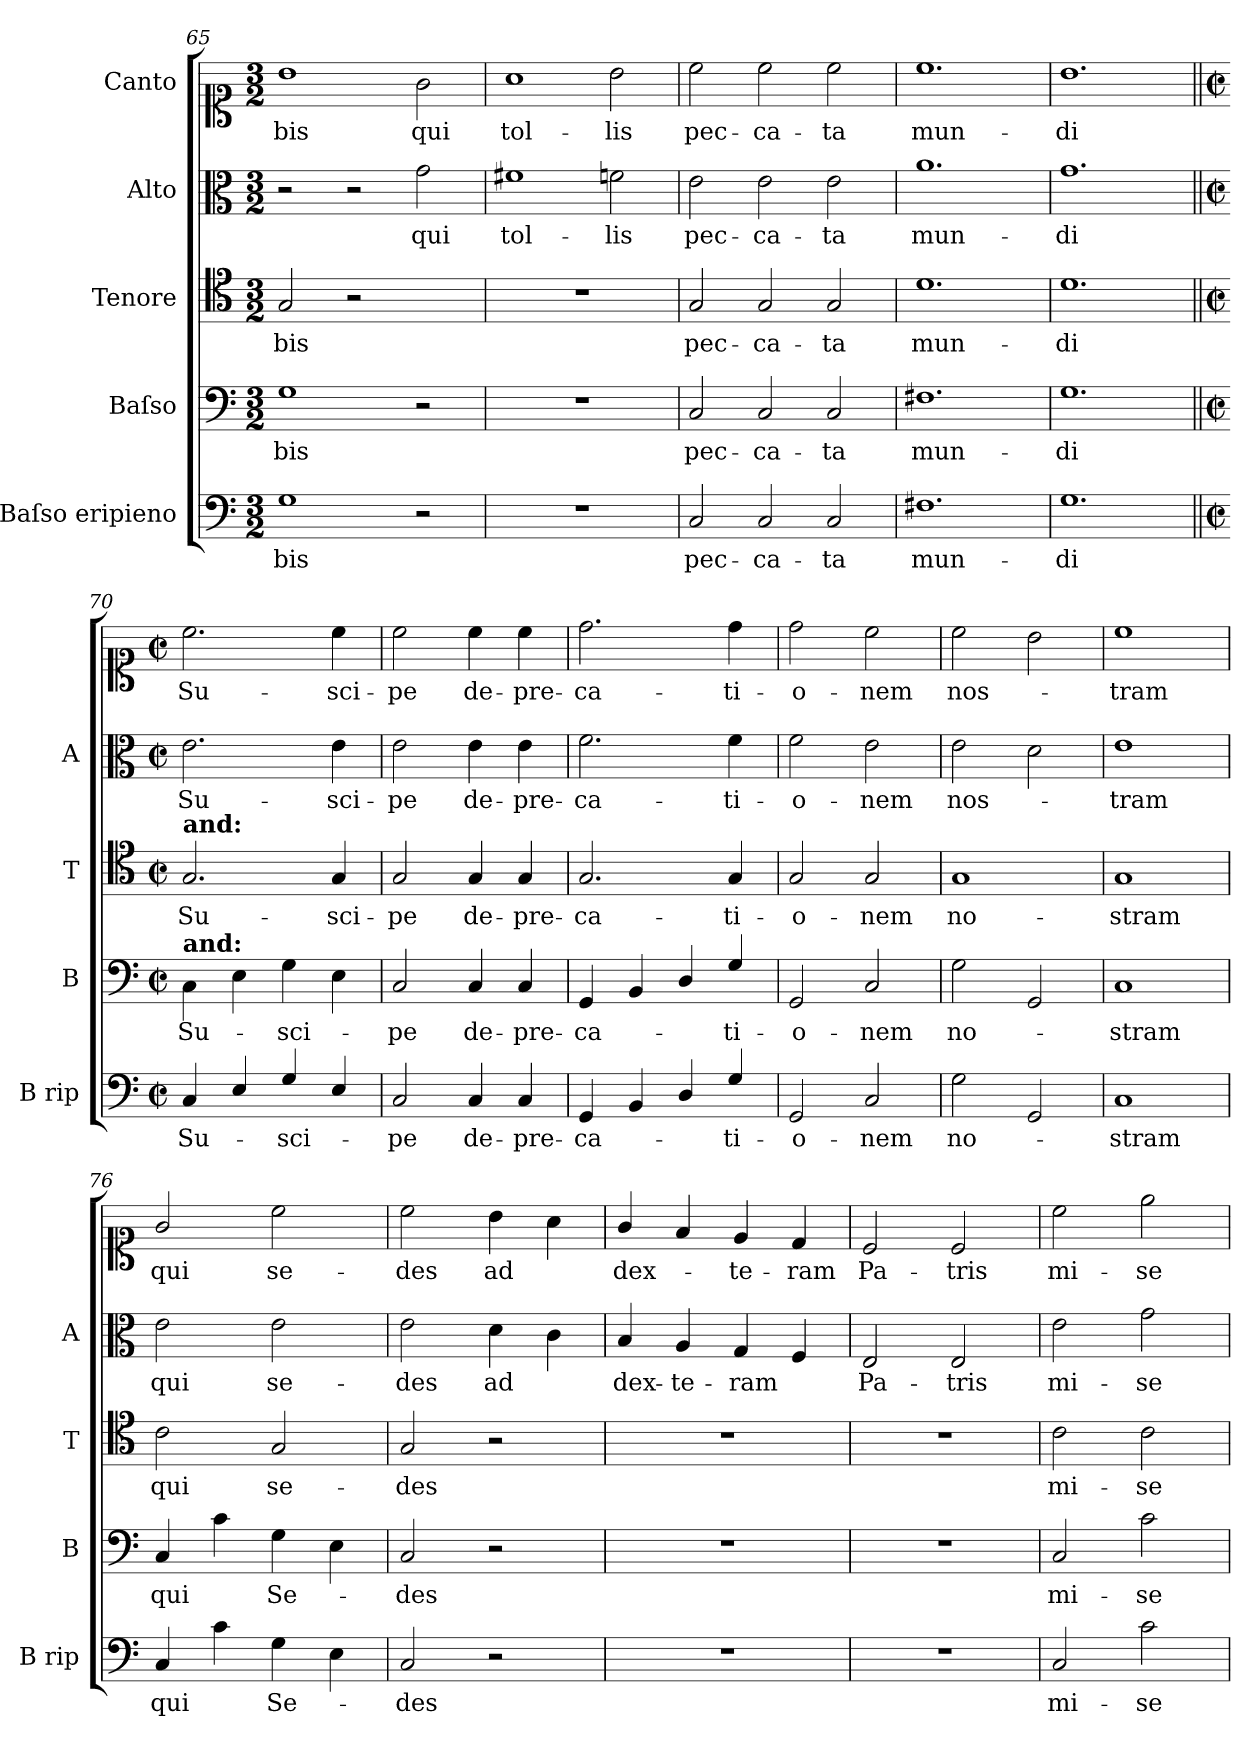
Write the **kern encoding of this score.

**kern	**text	**kern	**text	**kern	**text	**kern	**text	**kern	**text
*part5	*part5	*part4	*part4	*part3	*part3	*part2	*part2	*part1	*part1
*staff5	*staff5	*staff4	*staff4	*staff3	*staff3	*staff2	*staff2	*staff1	*staff1
*I"Baſso eripieno	*	*I"Baſso	*	*I"Tenore	*	*I"Alto	*	*I"Canto	*
*I'B rip	*	*I'B	*	*I'T	*	*I'A	*	*	*
*clefF4	*	*clefF4	*	*clefC4	*	*clefC3	*	*clefC1	*
*k[]	*	*k[]	*	*k[]	*	*k[]	*	*k[]	*
*M3/2	*	*M3/2	*	*M3/2	*	*M3/2	*	*M3/2	*
=65	=65	=65	=65	=65	=65	=65	=65	=65	=65
1G	-bis	1G	-bis	2G/	-bis	2r	.	1b	-bis
.	.	.	.	2r	.	2r	.	.	.
2r	.	2r	.	2ryy	.	2g\	qui	2g\	qui
=66	=66	=66	=66	=66	=66	=66	=66	=66	=66
1.r	.	1.r	.	1.r	.	1f#X	tol-	1a	tol-
.	.	.	.	.	.	2fn\	-lis	2b\	-lis
=67	=67	=67	=67	=67	=67	=67	=67	=67	=67
2C/	pec-	2C/	pec-	2G/	pec-	2e\	pec-	2cc\	pec-
2C/	-ca-	2C/	-ca-	2G/	-ca-	2e\	-ca-	2cc\	-ca-
2C/	-ta	2C/	-ta	2G/	-ta	2e\	-ta	2cc\	-ta
=68	=68	=68	=68	=68	=68	=68	=68	=68	=68
1.F#X	mun-	1.F#X	mun-	1.d	mun-	1.a	mun-	1.cc	mun-
=69	=69	=69	=69	=69	=69	=69	=69	=69	=69
1.G	-di	1.G	-di	1.d	-di	1.g	-di	1.b	-di
=70||	=70||	=70||	=70||	=70||	=70||	=70||	=70||	=70||	=70||
*M2/2	*	*M2/2	*	*M2/2	*	*M2/2	*	*M2/2	*
*met(c|)	*	*met(c|)	*	*met(c|)	*	*met(c|)	*	*met(c|)	*
!	!	!	!	!LO:TX:a:B:t=and&colon;	!	!	!	!	!
!	!	!LO:TX:a:B:t=and&colon;	!	!	!	!	!	!	!
4C/	Su-	4C\	Su-	2.G/	Su-	2.e\	Su-	2.cc\	Su-
4E/	.	4E\	.	.	.	.	.	.	.
4G/	-sci-	4G\	-sci-	.	.	.	.	.	.
4E/	.	4E\	.	4G/	-sci-	4e\	-sci-	4cc\	-sci-
=71	=71	=71	=71	=71	=71	=71	=71	=71	=71
2C/	-pe	2C/	-pe	2G/	-pe	2e\	-pe	2cc\	-pe
4C/	de-	4C/	de-	4G/	de-	4e\	de-	4cc\	de-
4C/	-pre-	4C/	-pre-	4G/	-pre-	4e\	-pre-	4cc\	-pre-
=72	=72	=72	=72	=72	=72	=72	=72	=72	=72
4GG/	-ca-	4GG/	-ca-	2.G/	-ca-	2.f\	-ca-	2.dd\	-ca-
4BB/	.	4BB/	.	.	.	.	.	.	.
4D/	.	4D/	.	.	.	.	.	.	.
4G/	ti-	4G/	ti-	4G/	-ti-	4f\	-ti-	4dd\	-ti-
=73	=73	=73	=73	=73	=73	=73	=73	=73	=73
2GG/	-o-	2GG/	-o-	2G/	-o-	2f\	-o-	2dd\	-o-
2C/	-nem	2C/	-nem	2G/	-nem	2e\	-nem	2cc\	-nem
=74	=74	=74	=74	=74	=74	=74	=74	=74	=74
2G\	no-	2G\	no-	1G	no-	2e\	nos-	2cc\	nos-
2GG/	.	2GG/	.	.	.	2d\	.	2b\	.
=75	=75	=75	=75	=75	=75	=75	=75	=75	=75
1C	-stram	1C	-stram	1G	-stram	1e	-tram	1cc	-tram
=76	=76	=76	=76	=76	=76	=76	=76	=76	=76
4C/	qui	4C/	qui	2c\	qui	2e\	qui	2g/	qui
4c\	.	4c\	.	.	.	.	.	.	.
4G\	Se-	4G\	Se-	2G/	se-	2e\	se-	2cc\	se-
4E\	.	4E\	.	.	.	.	.	.	.
=77	=77	=77	=77	=77	=77	=77	=77	=77	=77
2C/	-des	2C/	-des	2G/	-des	2e\	-des	2cc\	-des
2r	.	2r	.	2r	.	4d\	ad	4b\	ad
.	.	.	.	.	.	4c\	.	4a\	.
=78	=78	=78	=78	=78	=78	=78	=78	=78	=78
1r	.	1r	.	1r	.	4B/	dex-	4g/	dex-
.	.	.	.	.	.	4A/	-te-	4f/	.
.	.	.	.	.	.	4G/	-ram	4e/	-te-
.	.	.	.	.	.	4F/	.	4d/	-ram
=79	=79	=79	=79	=79	=79	=79	=79	=79	=79
1r	.	1r	.	1r	.	2E/	Pa-	2c/	Pa-
.	.	.	.	.	.	2E/	-tris	2c/	-tris
=80	=80	=80	=80	=80	=80	=80	=80	=80	=80
2C/	mi-	2C/	mi-	2c\	mi-	2e\	mi-	2cc\	mi-
2c\	-se-	2c\	-se-	2c\	-se-	2g\	-se-	2ee\	-se-
=	=	=	=	=	=	=	=	=	=
*-	*-	*-	*-	*-	*-	*-	*-	*-	*-
